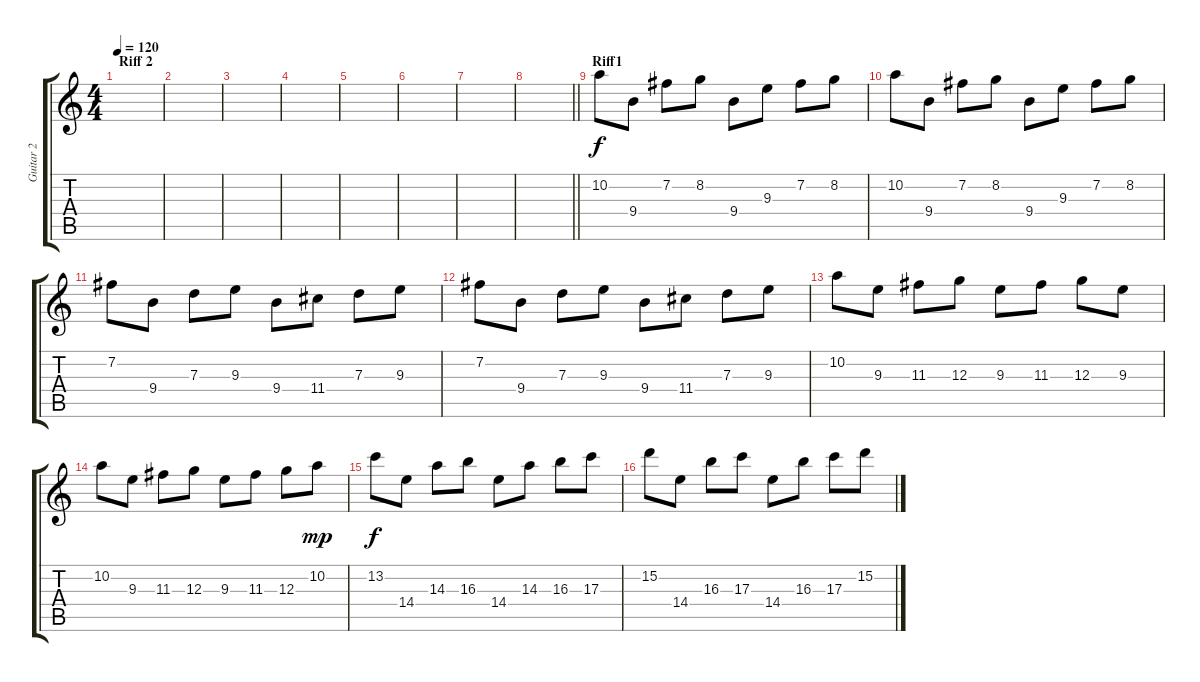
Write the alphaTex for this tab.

\track ("Guitar 2" "Guitar 2") {instrument overdrivenguitar}
\staff {score tabs}
\tuning (E4 B3 G3 D3 A2 E2) {hide}
\ts (4 4)
\section ("" "Riff 2")
\tempo 120
\clef g2
\ks c
|
|
|
|
|
|
|
\barLineRight lightlight
|
\section ("" "Riff1")
10.2.8{volume 13 balance 8} 9.4.8 7.2.8 8.2.8 9.4.8 9.3.8 7.2.8 8.2.8 |
10.2.8 9.4.8 7.2.8 8.2.8 9.4.8 9.3.8 7.2.8 8.2.8 |
7.2.8 9.4.8 7.3.8 9.3.8 9.4.8 11.4.8 7.3.8 9.3.8 |
7.2.8 9.4.8 7.3.8 9.3.8 9.4.8 11.4.8 7.3.8 9.3.8 |
10.2.8 9.3.8 11.3.8 12.3.8 9.3.8 11.3.8 12.3.8 9.3.8 |
10.2.8 9.3.8 11.3.8 12.3.8 9.3.8 11.3.8 12.3.8 10.2.8{dy mp} |
13.2.8{dy f} 14.4.8 14.3.8 16.3.8 14.4.8 14.3.8 16.3.8 17.3.8 |
15.2.8 14.4.8 16.3.8 17.3.8 14.4.8 16.3.8 17.3.8 15.2.8
